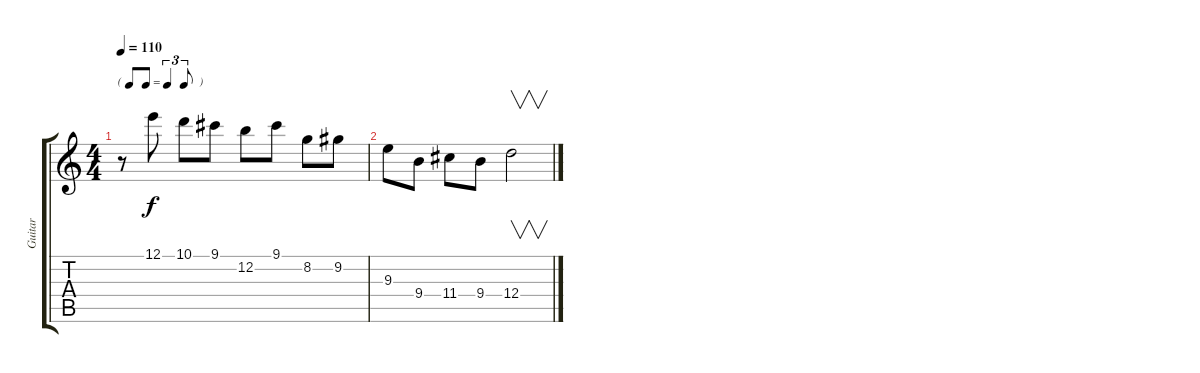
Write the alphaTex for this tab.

\track ("Guitar" "Guitar") {instrument acousticguitarsteel}
\staff {score tabs}
\tuning (E4 B3 G3 D3 A2 E2) {hide}
\ts (4 4)
\tf triplet8th
\tempo 110
\clef g2
\ks c
r.8{dy f} 12.1.8 10.1.8 9.1.8 12.2.8 9.1.8 8.2.8 9.2.8 |
9.3.8 9.4.8 11.4.8 9.4.8 12.4.2{v}
